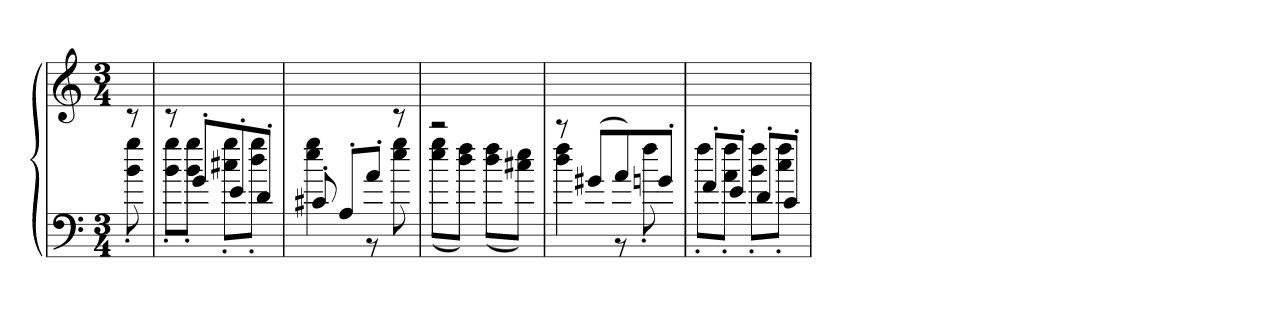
**kern	**kern
*part1	*part1
*staff2	*staff1
*clefF4	*clefG2
*k[]	*k[]
*M3/4	*M3/4
=	=
*^	*
8r	8b' 8gg'	8ryy
=298	=298	=298
8r	8b' 8gg'L	2ryy
8g'L	8b' 8gg'J	.
8e'	8cc#X' 8gg'L	.
8d'J	8dd' 8gg'J	.
=299	=299	=299
8c#X'	4ee 4gg	2ryy
8A'L	.	.
8a'J	8r	.
8r	8ee 8gg	.
=300	=300	=300
2r	(8ee 8ggL	2ryy
.	8dd 8ffJ)	.
.	(8dd 8ffL	.
.	8cc#X 8eeJ)	.
=301	=301	=301
8r	4dd 4ff	2ryy
(8g#XL	.	.
8a)	8r	.
8gn'J	8ff'	.
=302	=302	=302
8f'L	8ff'L	2ryy
8e'J	8a' 8ff'J	.
8d'L	8b' 8ff'L	.
8c'J	8cc' 8ff'J	.
*v	*v	*
=	=
*-	*-
